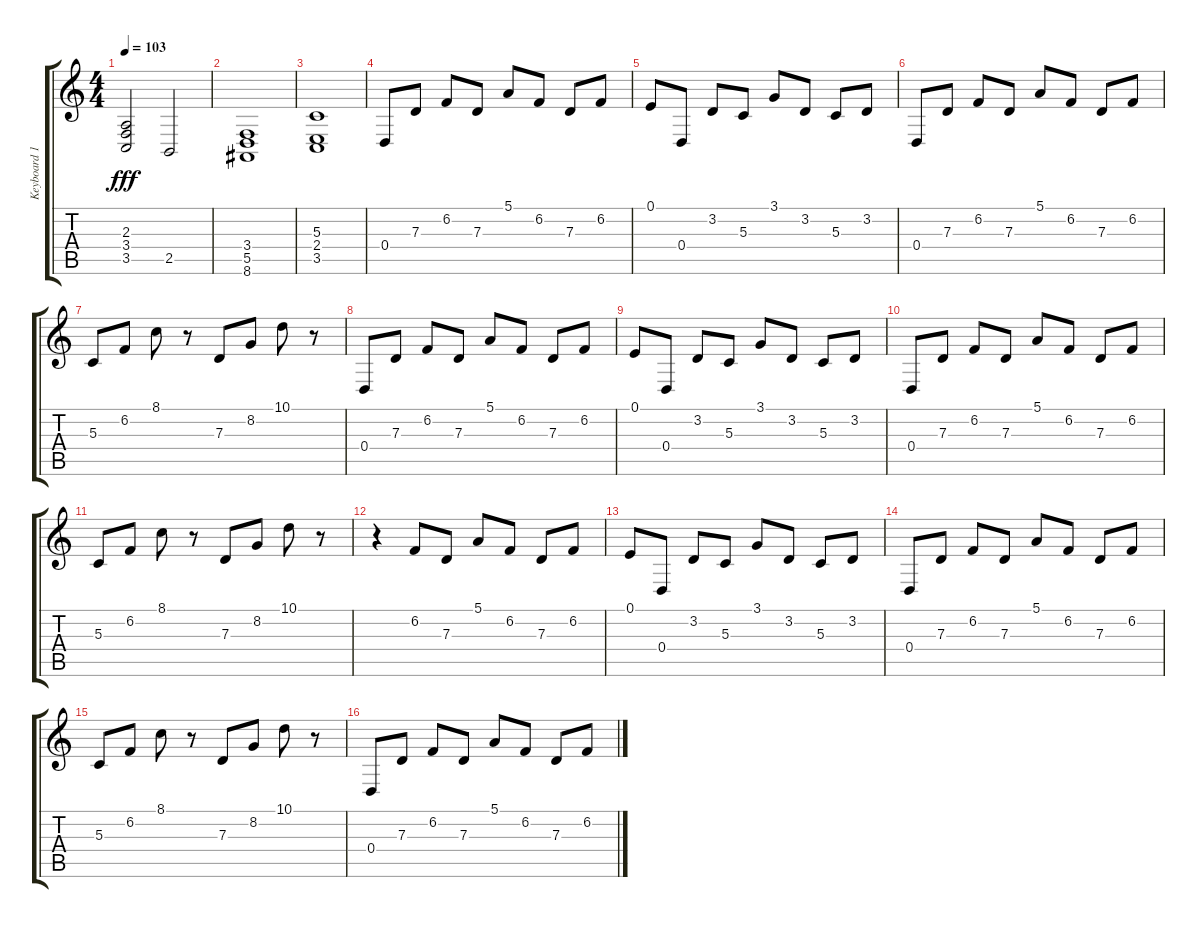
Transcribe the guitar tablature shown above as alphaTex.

\track ("Keyboard 1" "Keyboard 1") {instrument stringensemble1}
\staff {score tabs}
\tuning (E4 B3 G3 D3 A2 D2) {hide}
\ts (4 4)
\tempo 103
\clef g2
\ks c
(2.3{t} 3.4{t} 3.5).2{dy fff} 2.5.2 |
(3.4 5.5 8.6).1 |
(5.3 2.4 3.5).1 |
0.4.8{instrument musicbox} 7.3.8 6.2.8 7.3.8 5.1.8 6.2.8 7.3.8 6.2.8 |
0.1.8 0.4.8 3.2.8 5.3.8 3.1.8 3.2.8 5.3.8 3.2.8 |
0.4.8 7.3.8 6.2.8 7.3.8 5.1.8 6.2.8 7.3.8 6.2.8 |
5.3.8 6.2.8 8.1.8 r.8 7.3.8 8.2.8 10.1.8 r.8 |
0.4.8 7.3.8 6.2.8 7.3.8 5.1.8 6.2.8 7.3.8 6.2.8 |
0.1.8 0.4.8 3.2.8 5.3.8 3.1.8 3.2.8 5.3.8 3.2.8 |
0.4.8 7.3.8 6.2.8 7.3.8 5.1.8 6.2.8 7.3.8 6.2.8 |
5.3.8 6.2.8 8.1.8 r.8 7.3.8 8.2.8 10.1.8 r.8 |
r.4 6.2.8 7.3.8 5.1.8 6.2.8 7.3.8 6.2.8 |
0.1.8 0.4.8 3.2.8 5.3.8 3.1.8 3.2.8 5.3.8 3.2.8 |
0.4.8 7.3.8 6.2.8 7.3.8 5.1.8 6.2.8 7.3.8 6.2.8 |
5.3.8 6.2.8 8.1.8 r.8 7.3.8 8.2.8 10.1.8 r.8 |
0.4.8 7.3.8 6.2.8 7.3.8 5.1.8 6.2.8 7.3.8 6.2.8
